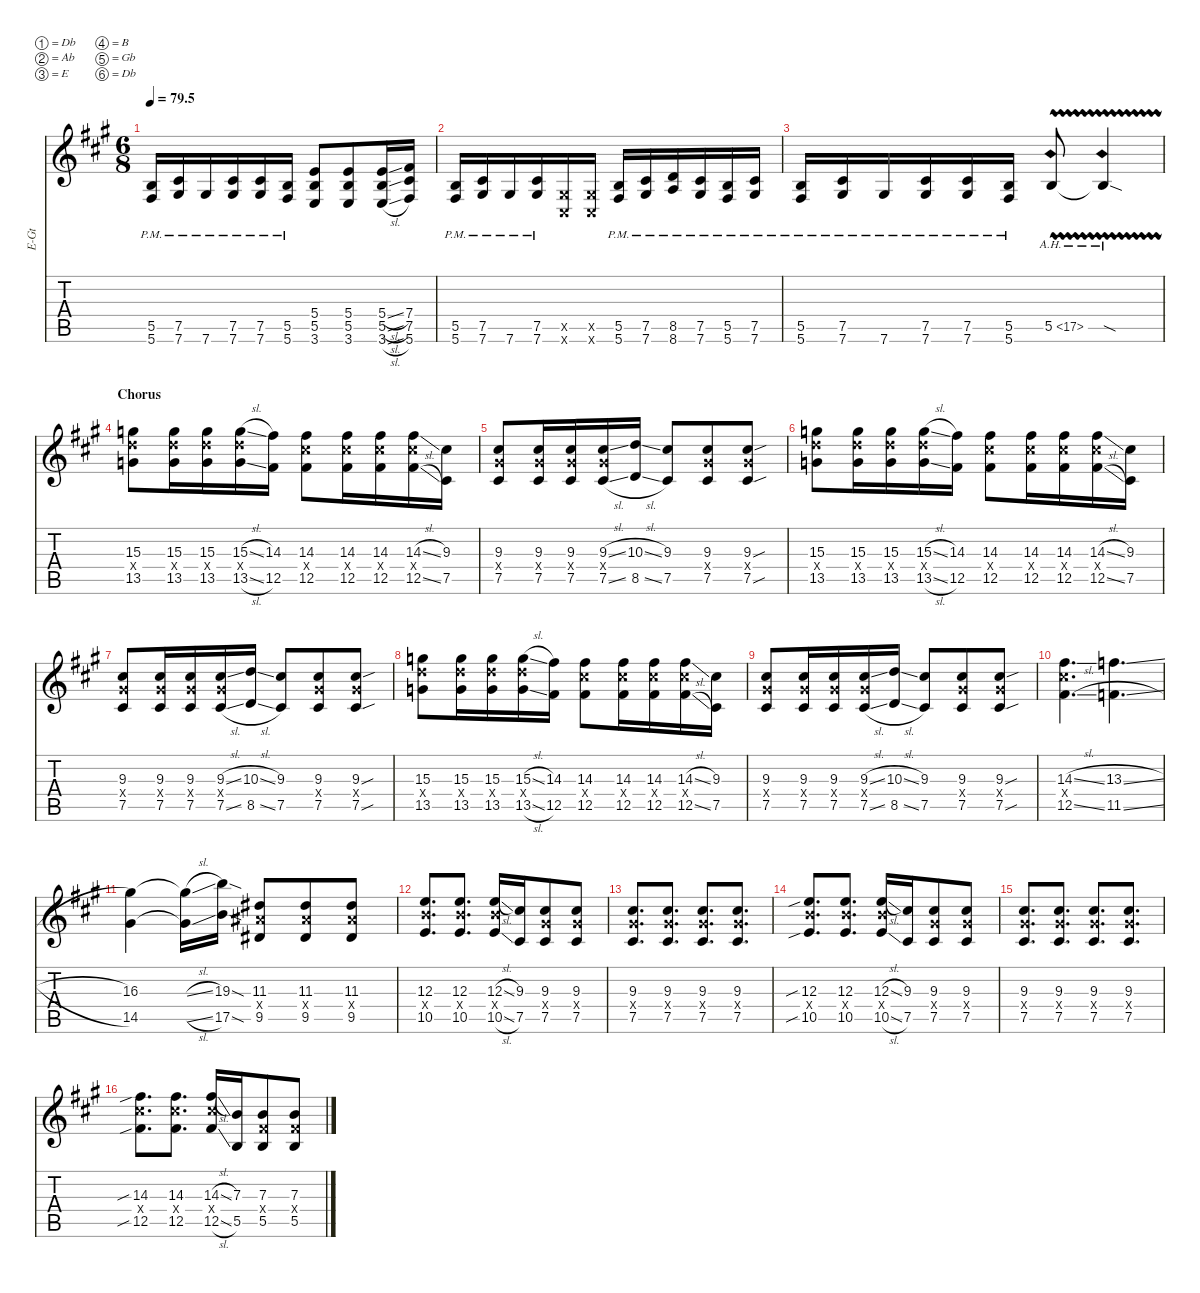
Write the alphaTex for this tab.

\defaultSystemsLayout 4
\hideDynamics
\bracketExtendMode nobrackets
\otherSystemsTrackNameOrientation horizontal
\track ("Guitar1" "E-Gt") {instrument overdrivenguitar}
\staff {score tabs}
\tuning (Db4 Ab3 E3 B2 Gb2 Db2)
\ts (6 8)
\tempo
79.5
\accidentals auto
\clef g2
\ottava regular
\simile none
\ks a
(5.6{pm acc #} 5.5{pm acc forcenatural}).16{dy f beam Up} (7.5{pm acc #} 7.6{pm acc #}).16{beam Up} 7.6{pm acc #}.16{beam Up} (7.6{pm acc #} 7.5{pm acc #}).16{beam Up} (7.6{pm acc #} 7.5{pm acc #}).16{beam Up} (5.5{pm acc forcenatural} 5.6{pm acc #}).16{beam Up} (5.4{acc forcenatural} 3.6{acc forcenatural} 5.5{acc forcenatural}).8{beam Up} (5.4{acc forcenatural} 5.5{acc forcenatural} 3.6{acc forcenatural}).8{beam Up} (5.4{sl acc forcenatural} 5.5{sl acc forcenatural} 3.6{sl acc forcenatural}).16{beam Up} (5.6{acc #} 7.5{acc #} 7.4{acc #}).16{beam Up} |
(5.6{pm acc #} 5.5{pm acc forcenatural}).16{beam Up} (7.5{pm acc #} 7.6{pm acc #}).16{beam Up} 7.6{pm acc #}.16{beam Up} (7.6{pm acc #} 7.5{pm acc #}).16{beam Up} (0.6{x acc #} 2.5{x acc #}).16{beam Up} (0.6{x acc #} 2.5{x acc #}).16{beam Up} (5.6{pm acc #} 5.5{pm acc forcenatural}).16{beam Up} (7.6{pm acc #} 7.5{pm acc #}).16{beam Up} (8.5{pm acc forcenatural} 8.6{pm acc forcenatural}).16{beam Up} (7.6{pm acc #} 7.5{pm acc #}).16{beam Up} (5.6{pm acc #} 5.5{pm acc forcenatural}).16{beam Up} (7.5{pm acc #} 7.6{pm acc #}).16{beam Up} |
(5.6{pm acc #} 5.5{pm acc forcenatural}).16{beam Up} (7.5{pm acc #} 7.6{pm acc #}).16{beam Up} 7.6{pm acc #}.16{beam Up} (7.6{pm acc #} 7.5{pm acc #}).16{beam Up} (7.6{pm acc #} 7.5{pm acc #}).16{beam Up} (5.5{pm acc forcenatural} 5.6{pm acc #}).16{beam Up} 5.5{ah 12 vw acc forcenatural}.8{beam Up} 5.5{ah 12 vw sod t acc forcenatural}.4{beam Up} |
\section ("" "Chorus")
(13.5{acc forcenatural} 15.3{acc forcenatural} 15.4{x acc forcenatural}).8{beam Down} (13.5{acc forcenatural} 15.3{acc forcenatural} 15.4{x acc forcenatural}).16{beam Down} (13.5{acc forcenatural} 15.3{acc forcenatural} 15.4{x acc forcenatural}).16{beam Down} (13.5{sl acc forcenatural} 15.3{sl acc forcenatural} 15.4{x acc forcenatural}).16{beam Down} (12.5{acc #} 14.3{acc #}).16{beam Down} (14.3{acc #} 14.4{x acc #} 12.5{acc #}).8{beam Down} (14.3{acc #} 12.5{acc #} 14.4{x acc #}).16{beam Down} (14.3{acc #} 12.5{acc #} 14.4{x acc #}).16{beam Down} (14.3{sl acc #} 12.5{sl acc #} 14.4{x acc #}).16{beam Down} (9.3{acc #} 7.5{acc #}).16{beam Down} |
(7.5{acc #} 9.4{x acc #} 9.3{acc #}).8{beam Up} (7.5{acc #} 9.4{x acc #} 9.3{acc #}).16{beam Up} (7.5{acc #} 9.4{x acc #} 9.3{acc #}).16{beam Up} (9.3{sl acc #} 9.4{x acc #} 7.5{sl acc #}).16{beam Up} (8.5{sl acc forcenatural} 10.3{sl acc forcenatural}).16{beam Up} (7.5{acc #} 9.3{acc #}).8{beam Up} (7.5{acc #} 9.4{x acc #} 9.3{acc #}).8{beam Up} (7.5{sou acc #} 9.4{x acc #} 9.3{sou acc #}).8{beam Up} |
\scale
0.380681 (13.5{acc forcenatural} 15.3{acc forcenatural} 15.4{x acc forcenatural}).8{beam Down} (13.5{acc forcenatural} 15.3{acc forcenatural} 15.4{x acc forcenatural}).16{beam Down} (13.5{acc forcenatural} 15.3{acc forcenatural} 15.4{x acc forcenatural}).16{beam Down} (13.5{sl acc forcenatural} 15.3{sl acc forcenatural} 15.4{x acc forcenatural}).16{beam Down} (12.5{acc #} 14.3{acc #}).16{beam Down} (14.3{acc #} 14.4{x acc #} 12.5{acc #}).8{beam Down} (14.3{acc #} 12.5{acc #} 14.4{x acc #}).16{beam Down} (14.3{acc #} 12.5{acc #} 14.4{x acc #}).16{beam Down} (14.3{sl acc #} 12.5{sl acc #} 14.4{x acc #}).16{beam Down} (9.3{acc #} 7.5{acc #}).16{beam Down} |
\scale
0.297174 (7.5{acc #} 9.4{x acc #} 9.3{acc #}).8{beam Up} (7.5{acc #} 9.4{x acc #} 9.3{acc #}).16{beam Up} (7.5{acc #} 9.4{x acc #} 9.3{acc #}).16{beam Up} (9.3{sl acc #} 9.4{x acc #} 7.5{sl acc #}).16{beam Up} (8.5{sl acc forcenatural} 10.3{sl acc forcenatural}).16{beam Up} (7.5{acc #} 9.3{acc #}).8{beam Up} (7.5{acc #} 9.4{x acc #} 9.3{acc #}).8{beam Up} (7.5{sou acc #} 9.4{x acc #} 9.3{sou acc #}).8{beam Up} |
\scale
0.322413 (13.5{acc forcenatural} 15.3{acc forcenatural} 15.4{x acc forcenatural}).8{beam Down} (13.5{acc forcenatural} 15.3{acc forcenatural} 15.4{x acc forcenatural}).16{beam Down} (13.5{acc forcenatural} 15.3{acc forcenatural} 15.4{x acc forcenatural}).16{beam Down} (13.5{sl acc forcenatural} 15.3{sl acc forcenatural} 15.4{x acc forcenatural}).16{beam Down} (12.5{acc #} 14.3{acc #}).16{beam Down} (14.3{acc #} 14.4{x acc #} 12.5{acc #}).8{beam Down} (14.3{acc #} 12.5{acc #} 14.4{x acc #}).16{beam Down} (14.3{acc #} 12.5{acc #} 14.4{x acc #}).16{beam Down} (14.3{sl acc #} 12.5{sl acc #} 14.4{x acc #}).16{beam Down} (9.3{acc #} 7.5{acc #}).16{beam Down} |
(7.5{acc #} 9.4{x acc #} 9.3{acc #}).8{beam Up} (7.5{acc #} 9.4{x acc #} 9.3{acc #}).16{beam Up} (7.5{acc #} 9.4{x acc #} 9.3{acc #}).16{beam Up} (9.3{sl acc #} 9.4{x acc #} 7.5{sl acc #}).16{beam Up} (8.5{sl acc forcenatural} 10.3{sl acc forcenatural}).16{beam Up} (7.5{acc #} 9.3{acc #}).8{beam Up} (7.5{acc #} 9.4{x acc #} 9.3{acc #}).8{beam Up} (7.5{sou acc #} 9.4{x acc #} 9.3{sou acc #}).8{beam Up} |
(14.4{x acc #} 14.3{sl acc #} 12.5{sl acc #}).4{d beam Down} (11.5{sl acc forcenatural} 13.3{sl acc forcenatural}).4{d beam Down} |
(16.3{acc #} 14.5{acc #}).4{beam Down} (14.5{sl t acc #} 16.3{sl t acc #}).16{beam Down} (17.5{sod acc forcenatural} 19.3{sod acc forcenatural}).16{beam Down} (9.5{acc #} 11.3{acc #} 11.4{x acc #}).8{beam Up} (9.5{acc #} 11.3{acc #} 11.4{x acc #}).8{beam Up} (9.5{acc #} 11.3{acc #} 11.4{x acc #}).8{beam Up} |
(10.5{acc forcenatural} 12.3{acc forcenatural} 12.4{x acc forcenatural}).8{d beam Up} (10.5{acc forcenatural} 12.3{acc forcenatural} 12.4{x acc forcenatural}).8{d beam Up} (10.5{sl acc forcenatural} 12.3{sl acc forcenatural} 12.4{x acc forcenatural}).16{beam Up} (7.5{acc #} 9.3{acc #}).16{beam Up} (7.5{acc #} 9.3{acc #} 9.4{x acc #}).8{beam Up} (9.3{acc #} 7.5{acc #} 9.4{x acc #}).8{beam Up} |
(9.3{acc #} 7.5{acc #} 9.4{x acc #}).8{d beam Up} (9.3{acc #} 7.5{acc #} 9.4{x acc #}).8{d beam Up} (9.3{acc #} 7.5{acc #} 9.4{x acc #}).8{d beam Up} (9.3{acc #} 7.5{acc #} 9.4{x acc #}).8{d beam Up} |
(10.5{sib acc forcenatural} 12.3{sib acc forcenatural} 12.4{x acc forcenatural}).8{d beam Up} (10.5{acc forcenatural} 12.3{acc forcenatural} 12.4{x acc forcenatural}).8{d beam Up} (10.5{sl acc forcenatural} 12.3{sl acc forcenatural} 12.4{x acc forcenatural}).16{beam Up} (7.5{acc #} 9.3{acc #}).16{beam Up} (7.5{acc #} 9.3{acc #} 9.4{x acc #}).8{beam Up} (9.3{acc #} 7.5{acc #} 9.4{x acc #}).8{beam Up} |
(9.3{acc #} 7.5{acc #} 9.4{x acc #}).8{d beam Up} (9.3{acc #} 7.5{acc #} 9.4{x acc #}).8{d beam Up} (9.3{acc #} 7.5{acc #} 9.4{x acc #}).8{d beam Up} (9.3{acc #} 7.5{acc #} 9.4{x acc #}).8{d beam Up} |
(12.5{sib acc #} 14.3{sib acc #} 14.4{x acc #}).8{d beam Down} (12.5{acc #} 14.3{acc #} 14.4{x acc #}).8{d beam Down} (12.5{sl acc #} 14.3{sl acc #} 14.4{x acc #}).16{beam Up} (5.5{acc forcenatural} 7.3{acc forcenatural}).16{beam Up} (5.5{acc forcenatural} 7.3{acc forcenatural} 7.4{x acc #}).8{beam Up} (5.5{acc forcenatural} 7.3{acc forcenatural} 7.4{x acc #}).8{beam Up}
